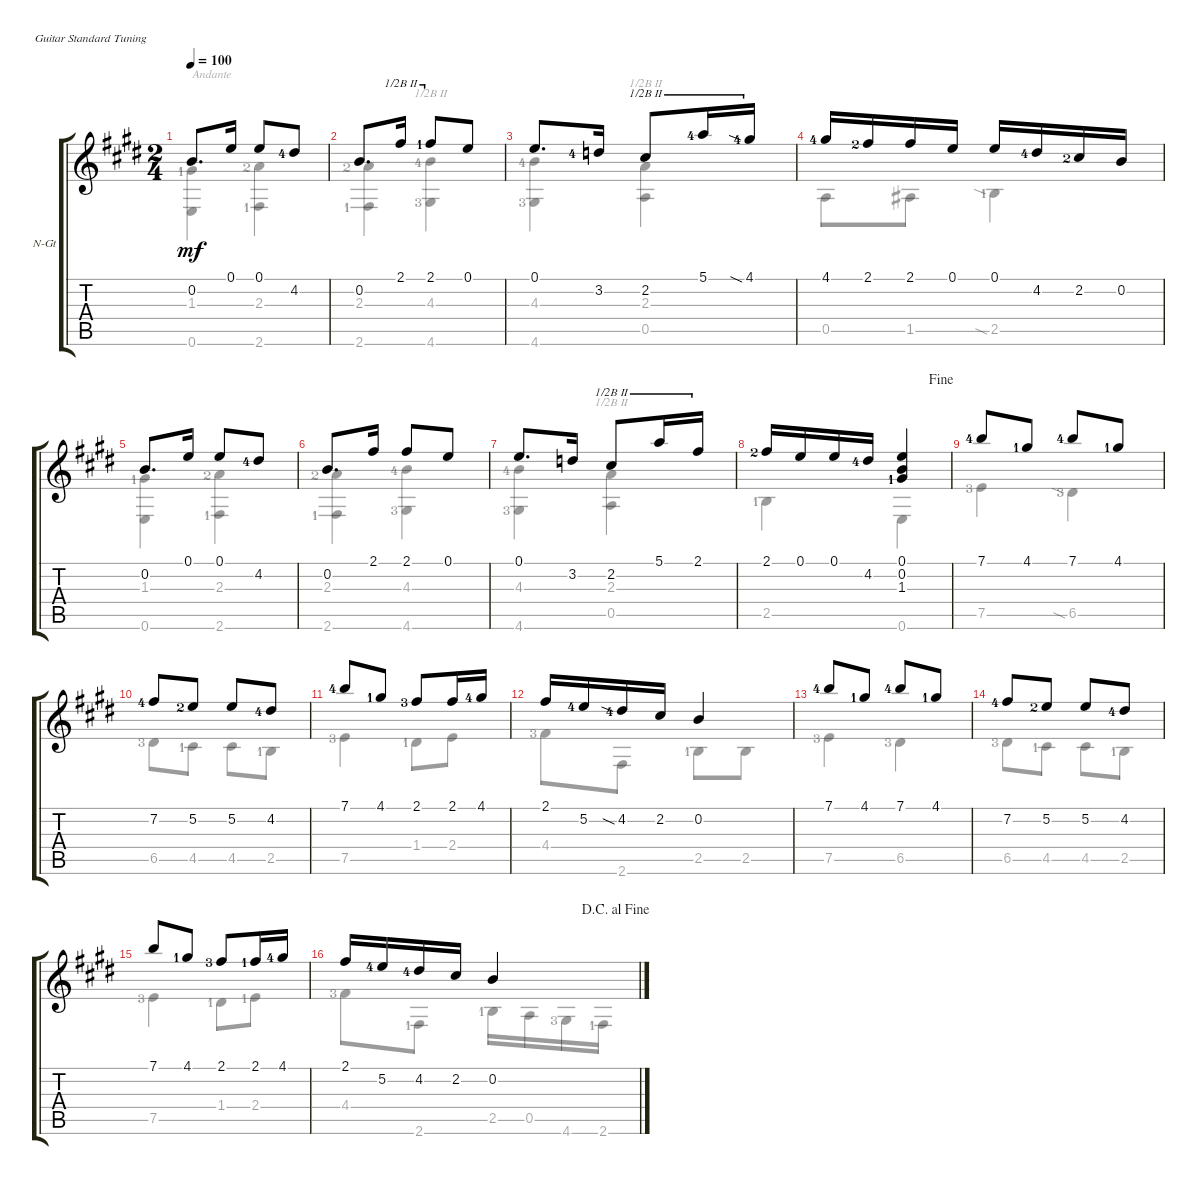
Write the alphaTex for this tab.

\defaultSystemsLayout 4
\bracketExtendMode groupsimilarinstruments
\firstSystemTrackNameOrientation horizontal
\otherSystemsTrackNameOrientation horizontal
\track ("Nylon Guitar" "N-Gt") {instrument acousticguitarsteel}
\staff {score tabs}
\tuning (E4 B3 G3 D3 A2 E2)
\voice
\ts (2 4)
\tempo 100
\clef g2
\ks e
0.2.8{d dy mf instrument acousticguitarsteel} 0.1.16 0.1.8 4.2{lf 5}.8 |
0.2.8{d} 2.1.16{barre (2 half)} 2.1{lf 2}.8{barre (2 half)} 0.1.8 |
0.1.8{d} 3.2{lf 5}.16 2.2.8{barre (2 half)} 5.1{lf 5}.16{barre (2 half)} 4.1{sia lf 5}.16{barre (2 half)} |
4.1{lf 5}.16 2.1{lf 3}.16 2.1.16 0.1.16 0.1.16 4.2{lf 5}.16 2.2{lf 3}.16 0.2.16 |
0.2.8{d} 0.1.16 0.1.8 4.2{lf 5}.8 |
0.2.8{d} 2.1.16 2.1.8 0.1.8 |
0.1.8{d} 3.2.16 2.2.8{barre (2 half)} 5.1.16{barre (2 half)} 2.1.16{barre (2 half)} |
\jump fine
2.1{lf 3}.16 0.1.16 0.1.16 4.2{lf 5}.16 (0.1 0.2 1.3{lf 2}).4 |
7.1{lf 5}.8 4.1{lf 2}.8 7.1{lf 5}.8 4.1{lf 2}.8 |
7.2{lf 5}.8 5.2{lf 3}.8 5.2.8 4.2{lf 5}.8 |
7.1{lf 5}.8 4.1{lf 2}.8 2.1{lf 4}.8 2.1.16 4.1{lf 5}.16 |
2.1.16 5.2{lf 5}.16 4.2{sia lf 5}.16 2.2.16 0.2.4 |
7.1{lf 5}.8 4.1{lf 2}.8 7.1{lf 5}.8 4.1{lf 2}.8 |
7.2{lf 5}.8 5.2{lf 3}.8 5.2.8 4.2{lf 5}.8 |
7.1.8 4.1{lf 2}.8 2.1{lf 4}.8 2.1{lf 2}.16 4.1{lf 5}.16 |
\jump dacapoalfine
2.1.16 5.2{lf 5}.16 4.2{lf 5}.16 2.2.16 0.2.4
\voice
\clef g2
\ottava regular
\simile none
\ks e
(1.3{lf 2} 0.6).4{txt "Andante" dy mf} (2.6{lf 2} 2.3{lf 3}).4 |
(2.3{lf 3} 2.6{lf 2}).4 (4.6{lf 4} 4.3{lf 5}).4{barre (2 half)} |
(4.3{lf 5} 4.6{lf 4}).4 (0.5 2.3).4{barre (2 half)} |
0.5.8 1.5.8 2.5{sia lf 2}.4 |
(0.6 1.3{lf 2}).4 (2.3{lf 3} 2.6{lf 2}).4 |
(2.6{lf 2} 2.3{lf 3}).4 (4.3{lf 5} 4.6{lf 4}).4 |
(4.6{lf 4} 4.3{lf 5}).4 (2.3 0.5).4{barre (2 half)} |
2.5{lf 2}.4 0.6.4 |
7.5{lf 4}.4 6.5{sia lf 4}.4 |
6.5{lf 4}.8 4.5{lf 2}.8 4.5.8 2.5{lf 2}.8 |
7.5{lf 4}.4 1.4{lf 2}.8 2.4.8 |
4.4{lf 4}.8 2.6.8 2.5{lf 2}.8 2.5.8 |
7.5{lf 4}.4 6.5{lf 4}.4 |
6.5{lf 4}.8 4.5{lf 2}.8 4.5.8 2.5{lf 2}.8 |
7.5{lf 4}.4 1.4{lf 2}.8 2.4{lf 2}.8 |
4.4{lf 4}.8 2.6{lf 2}.8 2.5{lf 2}.16 0.5.16 4.6{lf 4}.16 2.6{lf 2}.16
